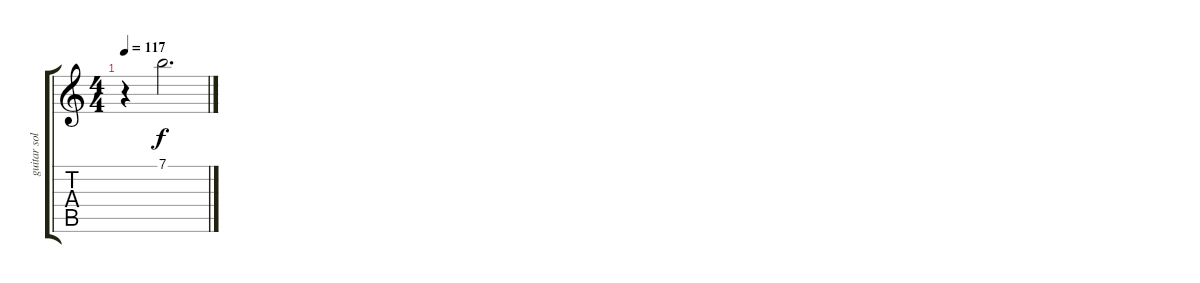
\track ("guitar solo" "guitar sol") {instrument distortionguitar}
\staff {score tabs}
\tuning (E4 B3 G3 D3 A2 E2) {hide}
\ts (4 4)
\tempo 117
\clef g2
\ks c
r.4{dy mf} 7.1{t}.2{d dy f}
